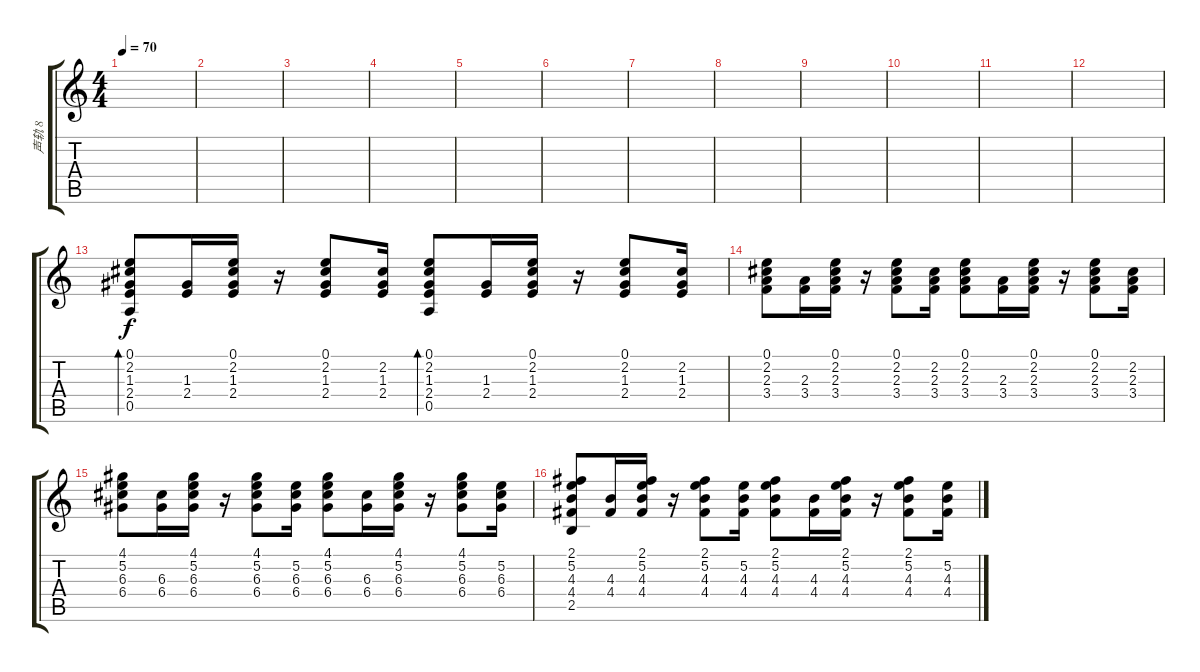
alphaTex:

\track ("声轨 8" "声轨 8") {instrument acousticguitarsteel}
\staff {score tabs}
\tuning (E4 B3 G3 D3 A2 E2) {hide}
\ts (4 4)
\tempo 70
\clef g2
\ks c
|
|
|
|
|
|
|
|
|
|
|
|
(0.1 2.2 1.3 2.4 0.5).8{bd 120} (1.3 2.4).16 (0.1 2.2 1.3 2.4).16 r.16 (0.1 2.2 1.3 2.4).8 (2.2 1.3 2.4).16 (0.1 2.2 1.3 2.4 0.5).8{bd 30} (1.3 2.4).16 (0.1 2.2 1.3 2.4).16 r.16 (0.1 2.2 1.3 2.4).8 (2.2 1.3 2.4).16 |
(0.1 2.2 2.3 3.4).8 (2.3 3.4).16 (0.1 2.2 2.3 3.4).16 r.16 (0.1 2.2 2.3 3.4).8 (2.2 2.3 3.4).16 (0.1 2.2 2.3 3.4).8 (2.3 3.4).16 (0.1 2.2 2.3 3.4).16 r.16 (0.1 2.2 2.3 3.4).8 (2.2 2.3 3.4).16 |
(4.1 5.2 6.3 6.4).8 (6.3 6.4).16 (4.1 5.2 6.3 6.4).16 r.16 (4.1 5.2 6.3 6.4).8 (5.2 6.3 6.4).16 (4.1 5.2 6.3 6.4).8 (6.3 6.4).16 (4.1 5.2 6.3 6.4).16 r.16 (4.1 5.2 6.3 6.4).8 (5.2 6.3 6.4).16 |
(2.1 5.2 4.3 4.4 2.5).8 (4.3 4.4).16 (2.1 5.2 4.3 4.4).16 r.16 (2.1 5.2 4.3 4.4).8 (5.2 4.3 4.4).16 (2.1 5.2 4.3 4.4).8 (4.3 4.4).16 (2.1 5.2 4.3 4.4).16 r.16 (2.1 5.2 4.3 4.4).8 (5.2 4.3 4.4).16
